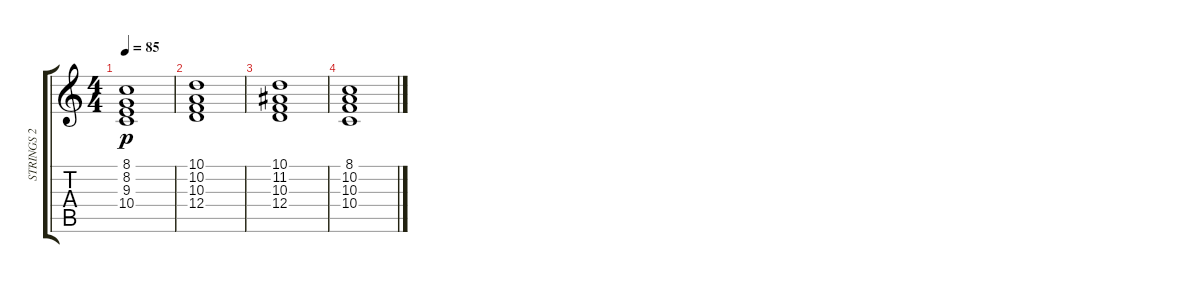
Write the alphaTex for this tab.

\track ("STRINGS 2" "STRINGS 2") {instrument stringensemble1}
\staff {score tabs}
\tuning (E4 B3 G3 D3 A2 E2) {hide}
\ts (4 4)
\tempo 85
\clef g2
\ks c
(8.1 8.2 9.3 10.4).1{dy p} |
(10.1 10.2 10.3 12.4).1 |
(10.1 11.2 10.3 12.4).1{volume 0} |
(8.1 10.2 10.3 10.4).1
